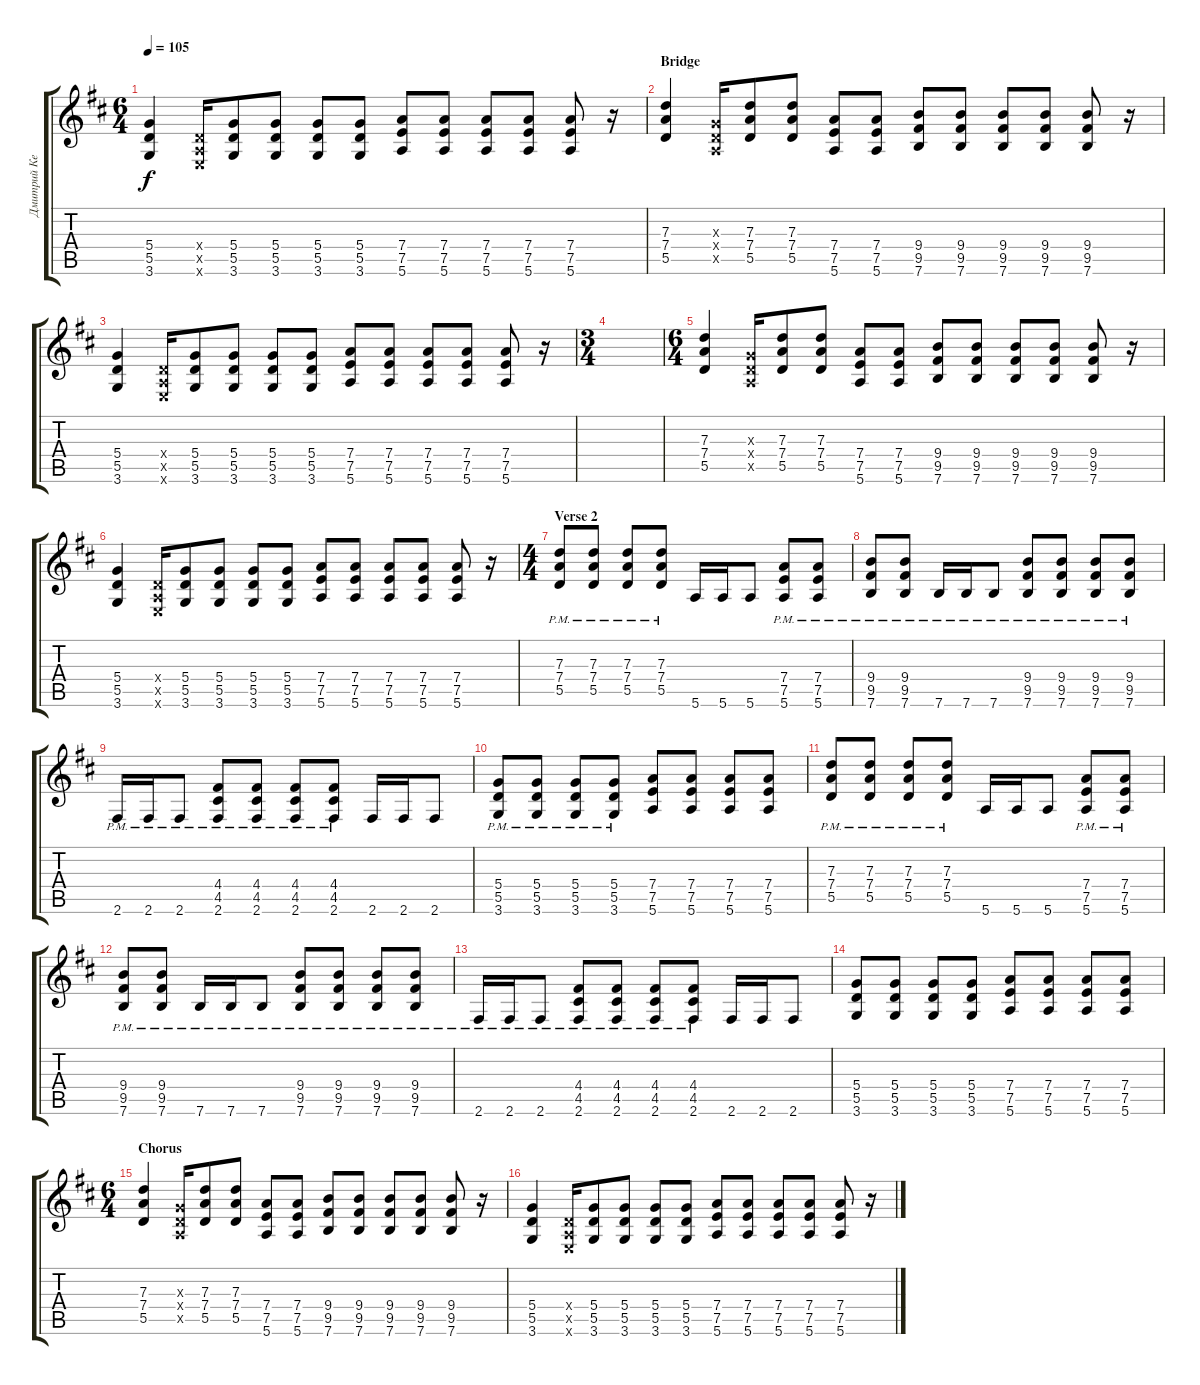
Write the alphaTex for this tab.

\track ("Дмитрий КежВатов" "Дмитрий Ке") {instrument distortionguitar}
\staff {score tabs}
\tuning (E4 B3 G3 D3 A2 E2) {hide}
\ts (6 4)
\tempo 105
\clef g2
\ks d
(5.4 5.5 3.6).4{dy f} (0.4{x} 0.5{x} 0.6{x}).16 (5.4 5.5 3.6).8 (5.4 5.5 3.6).8 (5.4 5.5 3.6).8 (5.4 5.5 3.6).8 (7.4 7.5 5.6).8 (7.4 7.5 5.6).8 (7.4 7.5 5.6).8 (7.4 7.5 5.6).8 (7.4 7.5 5.6).8 r.16 |
\section ("" "Bridge")
(7.3 7.4 5.5).4 (0.3{x} 0.4{x} 0.5{x}).16 (7.3 7.4 5.5).8 (7.3 7.4 5.5).8 (7.4 7.5 5.6).8 (7.4 7.5 5.6).8 (9.4 9.5 7.6).8 (9.4 9.5 7.6).8 (9.4 9.5 7.6).8 (9.4 9.5 7.6).8 (9.4 9.5 7.6).8 r.16 |
(5.4 5.5 3.6).4 (0.4{x} 0.5{x} 0.6{x}).16 (5.4 5.5 3.6).8 (5.4 5.5 3.6).8 (5.4 5.5 3.6).8 (5.4 5.5 3.6).8 (7.4 7.5 5.6).8 (7.4 7.5 5.6).8 (7.4 7.5 5.6).8 (7.4 7.5 5.6).8 (7.4 7.5 5.6).8 r.16 |
\ts (3 4)
|
\ts (6 4)
(7.3 7.4 5.5).4 (0.3{x} 0.4{x} 0.5{x}).16 (7.3 7.4 5.5).8 (7.3 7.4 5.5).8 (7.4 7.5 5.6).8 (7.4 7.5 5.6).8 (9.4 9.5 7.6).8 (9.4 9.5 7.6).8 (9.4 9.5 7.6).8 (9.4 9.5 7.6).8 (9.4 9.5 7.6).8 r.16 |
(5.4 5.5 3.6).4 (0.4{x} 0.5{x} 0.6{x}).16 (5.4 5.5 3.6).8 (5.4 5.5 3.6).8 (5.4 5.5 3.6).8 (5.4 5.5 3.6).8 (7.4 7.5 5.6).8 (7.4 7.5 5.6).8 (7.4 7.5 5.6).8 (7.4 7.5 5.6).8 (7.4 7.5 5.6).8 r.16 |
\ts (4 4)
\section ("" "Verse 2")
(7.3{pm} 7.4{pm} 5.5{pm}).8 (7.3{pm} 7.4{pm} 5.5{pm}).8 (7.3{pm} 7.4{pm} 5.5{pm}).8 (7.3{pm} 7.4{pm} 5.5{pm}).8 5.6.16 5.6.16 5.6.8 (7.4{pm} 7.5{pm} 5.6{pm}).8 (7.4{pm} 7.5{pm} 5.6{pm}).8 |
(9.4{pm} 9.5{pm} 7.6{pm}).8 (9.4{pm} 9.5{pm} 7.6{pm}).8 7.6{pm}.16 7.6{pm}.16 7.6{pm}.8 (9.4{pm} 9.5{pm} 7.6{pm}).8 (9.4{pm} 9.5{pm} 7.6{pm}).8 (9.4{pm} 9.5{pm} 7.6{pm}).8 (9.4{pm} 9.5{pm} 7.6{pm}).8 |
2.6{pm}.16 2.6{pm}.16 2.6{pm}.8 (4.4{pm} 4.5{pm} 2.6{pm}).8 (4.4{pm} 4.5{pm} 2.6{pm}).8 (4.4{pm} 4.5{pm} 2.6{pm}).8 (4.4{pm} 4.5{pm} 2.6{pm}).8 2.6.16 2.6.16 2.6.8 |
(5.4{pm} 5.5{pm} 3.6{pm}).8 (5.4{pm} 5.5{pm} 3.6{pm}).8 (5.4{pm} 5.5{pm} 3.6{pm}).8 (5.4{pm} 5.5{pm} 3.6{pm}).8 (7.4 7.5 5.6).8 (7.4 7.5 5.6).8 (7.4 7.5 5.6).8 (7.4 7.5 5.6).8 |
(7.3{pm} 7.4{pm} 5.5{pm}).8 (7.3{pm} 7.4{pm} 5.5{pm}).8 (7.3{pm} 7.4{pm} 5.5{pm}).8 (7.3{pm} 7.4{pm} 5.5{pm}).8 5.6.16 5.6.16 5.6.8 (7.4{pm} 7.5{pm} 5.6{pm}).8 (7.4{pm} 7.5{pm} 5.6{pm}).8 |
(9.4{pm} 9.5{pm} 7.6{pm}).8 (9.4{pm} 9.5{pm} 7.6{pm}).8 7.6{pm}.16 7.6{pm}.16 7.6{pm}.8 (9.4{pm} 9.5{pm} 7.6{pm}).8 (9.4{pm} 9.5{pm} 7.6{pm}).8 (9.4{pm} 9.5{pm} 7.6{pm}).8 (9.4{pm} 9.5{pm} 7.6{pm}).8 |
2.6{pm}.16 2.6{pm}.16 2.6{pm}.8 (4.4{pm} 4.5{pm} 2.6{pm}).8 (4.4{pm} 4.5{pm} 2.6{pm}).8 (4.4{pm} 4.5{pm} 2.6{pm}).8 (4.4{pm} 4.5{pm} 2.6{pm}).8 2.6.16 2.6.16 2.6.8 |
(5.4 5.5 3.6).8 (5.4 5.5 3.6).8 (5.4 5.5 3.6).8 (5.4 5.5 3.6).8 (7.4 7.5 5.6).8 (7.4 7.5 5.6).8 (7.4 7.5 5.6).8 (7.4 7.5 5.6).8 |
\ts (6 4)
\section ("" "Chorus")
(7.3 7.4 5.5).4 (0.3{x} 0.4{x} 0.5{x}).16 (7.3 7.4 5.5).8 (7.3 7.4 5.5).8 (7.4 7.5 5.6).8 (7.4 7.5 5.6).8 (9.4 9.5 7.6).8 (9.4 9.5 7.6).8 (9.4 9.5 7.6).8 (9.4 9.5 7.6).8 (9.4 9.5 7.6).8 r.16 |
(5.4 5.5 3.6).4 (0.4{x} 0.5{x} 0.6{x}).16 (5.4 5.5 3.6).8 (5.4 5.5 3.6).8 (5.4 5.5 3.6).8 (5.4 5.5 3.6).8 (7.4 7.5 5.6).8 (7.4 7.5 5.6).8 (7.4 7.5 5.6).8 (7.4 7.5 5.6).8 (7.4 7.5 5.6).8 r.16
